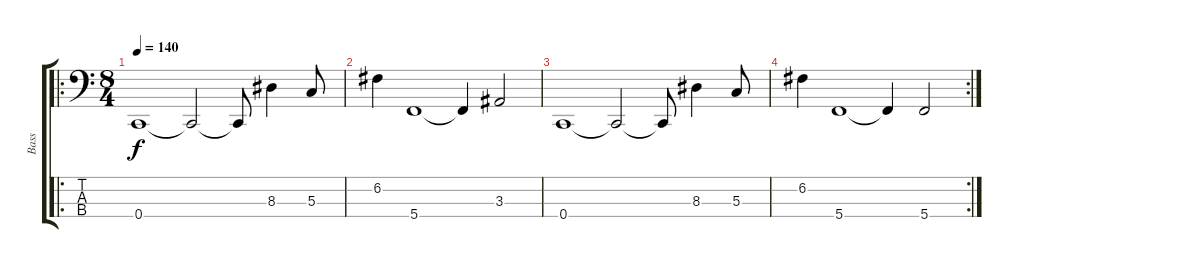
\track ("Bass" "Bass") {instrument electricbassfinger}
\staff {score tabs}
\tuning (F2 C2 G1 C1) {hide}
\ro
\ts (8 4)
\tempo 140
\clef f4
\ks c
0.4.1{dy f} 0.4{t}.2 0.4{t}.8 8.3.4 5.3.8 |
6.2.4 5.4.1 5.4{t}.4 3.3.2 |
0.4.1 0.4{t}.2 0.4{t}.8 8.3.4 5.3.8 |
\rc 2
6.2.4 5.4.1 5.4{t}.4 5.4.2
